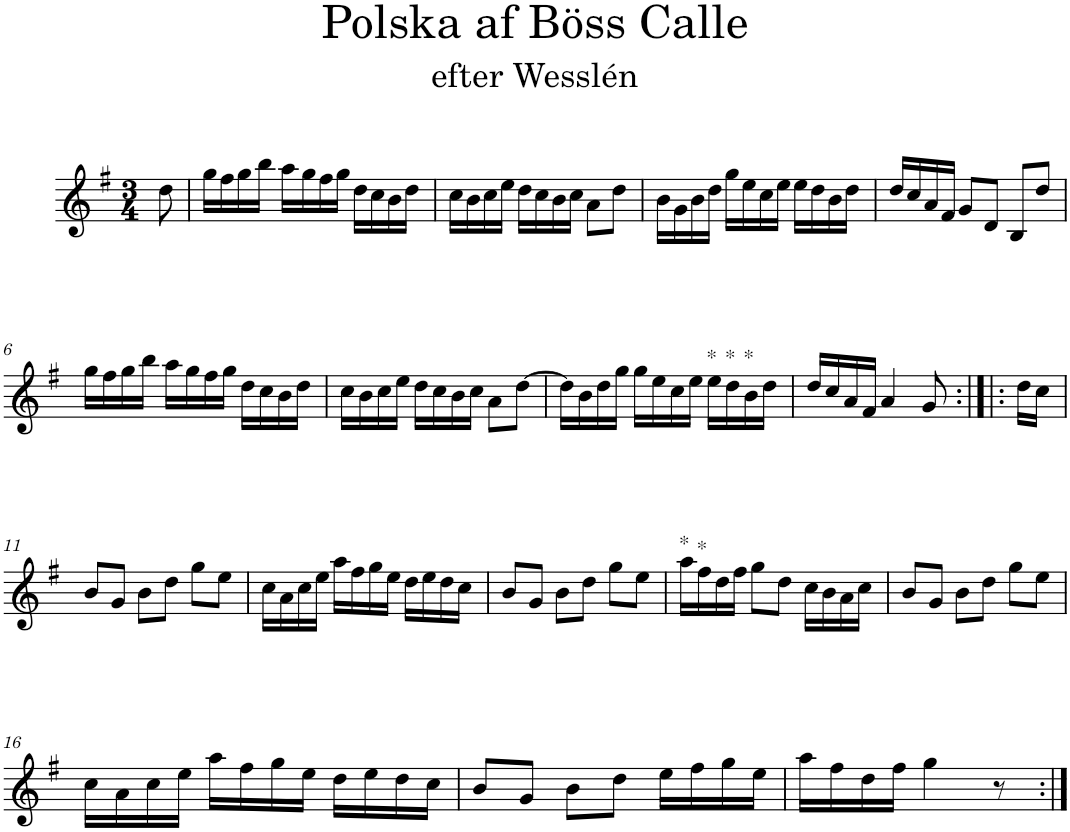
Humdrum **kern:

**kern
*part1
*staff1
*I"Piano
*I'Pno
*clefG2
*k[f#]
*G:
*M3/4
=1
8dd\
=2
16gg\LL
16ff#\
16gg\
16bb\JJ
16aa\LL
16gg\
16ff#\
16gg\JJ
16dd\LL
16cc\
16b\
16dd\JJ
=3
16cc\LL
16b\
16cc\
16ee\JJ
16dd\LL
16cc\
16b\
16cc\JJ
8a\L
8dd\J
=4
16b\LL
16g\
16b\
16dd\JJ
16gg\LL
16ee\
16cc\
16ee\JJ
16ee\LL
16dd\
16b\
16dd\JJ
=5
16dd/LL
16cc/
16a/
16f#/JJ
8g/L
8d/J
8B/L
8dd/J
!!LO:LB:g=z
=6
16gg\LL
16ff#\
16gg\
16bb\JJ
16aa\LL
16gg\
16ff#\
16gg\JJ
16dd\LL
16cc\
16b\
16dd\JJ
=7
16cc\LL
16b\
16cc\
16ee\JJ
16dd\LL
16cc\
16b\
16cc\JJ
8a\L
[8dd\J
=8
16dd\LL]
16b\
16dd\
16gg\JJ
16gg\LL
16ee\
16cc\
16ee\JJ
!LO:TX:a:t=*
16ee\LL
!LO:TX:a:t=*
16dd\
!LO:TX:a:t=*
16b\
16dd\JJ
=9
16dd/LL
16cc/
16a/
16f#/JJ
4a/
8g/
=10:|!|:
16dd\LL
16cc\JJ
!!LO:LB:g=z
=11
8b/L
8g/J
8b\L
8dd\J
8gg\L
8ee\J
=12
16cc\LL
16a\
16cc\
16ee\JJ
16aa\LL
16ff#\
16gg\
16ee\JJ
16dd\LL
16ee\
16dd\
16cc\JJ
=13
8b/L
8g/J
8b\L
8dd\J
8gg\L
8ee\J
=14
!LO:TX:a:t=*
16aa\LL
!LO:TX:a:t=*
16ff#\
16dd\
16ff#\JJ
8gg\L
8dd\J
16cc\LL
16b\
16a\
16cc\JJ
=15
8b/L
8g/J
8b\L
8dd\J
8gg\L
8ee\J
!!LO:LB:g=z
=16
16cc\LL
16a\
16cc\
16ee\JJ
16aa\LL
16ff#\
16gg\
16ee\JJ
16dd\LL
16ee\
16dd\
16cc\JJ
=17
8b/L
8g/J
8b\L
8dd\J
16ee\LL
16ff#\
16gg\
16ee\JJ
=18
16aa\LL
16ff#\
16dd\
16ff#\JJ
4gg\
8r
=:|!
*-
